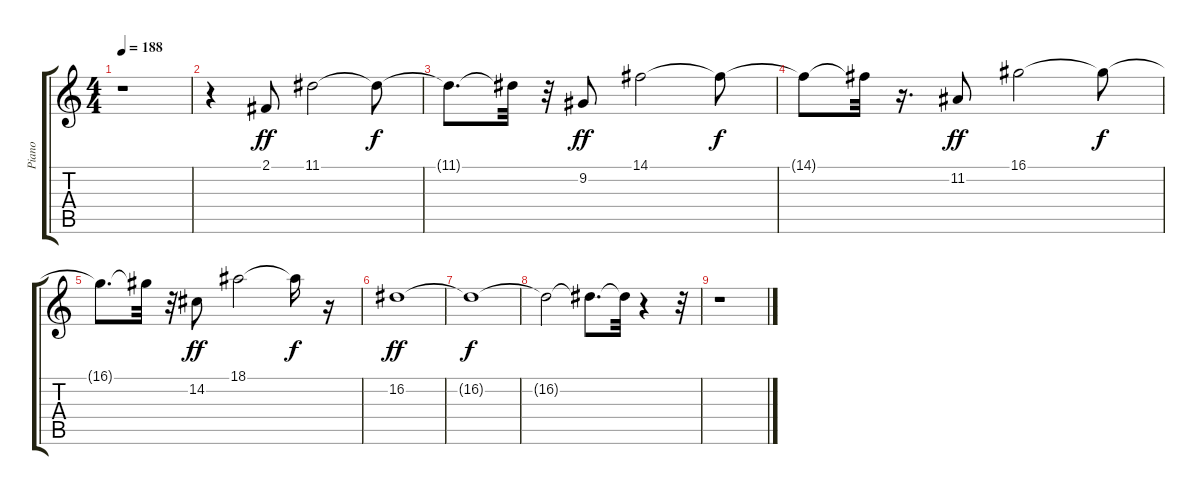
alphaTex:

\track ("Piano" "Piano") {instrument electricgrandpiano}
\staff {score tabs}
\tuning (E4 B3 G3 D3 A2 E2) {hide}
\ts (4 4)
\tempo 188
\clef g2
\ks c
r.1{dy f} |
r.4 2.1.8{dy ff} 11.1.2 11.1{t}.8{dy f} |
11.1{t}.8{d} 11.1{t}.32 r.32 9.2.8{dy ff} 14.1.2 14.1{t}.8{dy f} |
14.1{t}.8 14.1{t}.32 r.16{d} 11.2.8{dy ff} 16.1.2 16.1{t}.8{dy f} |
16.1{t}.8{d} 16.1{t}.32 r.32 14.2.8{dy ff} 18.1.2 18.1{t}.16{dy f} r.16 |
16.2.1{dy ff} |
16.2{t}.1{dy f} |
16.2{t}.2 16.2{t}.8{d} 16.2{t}.32 r.4 r.32 |
r.1
